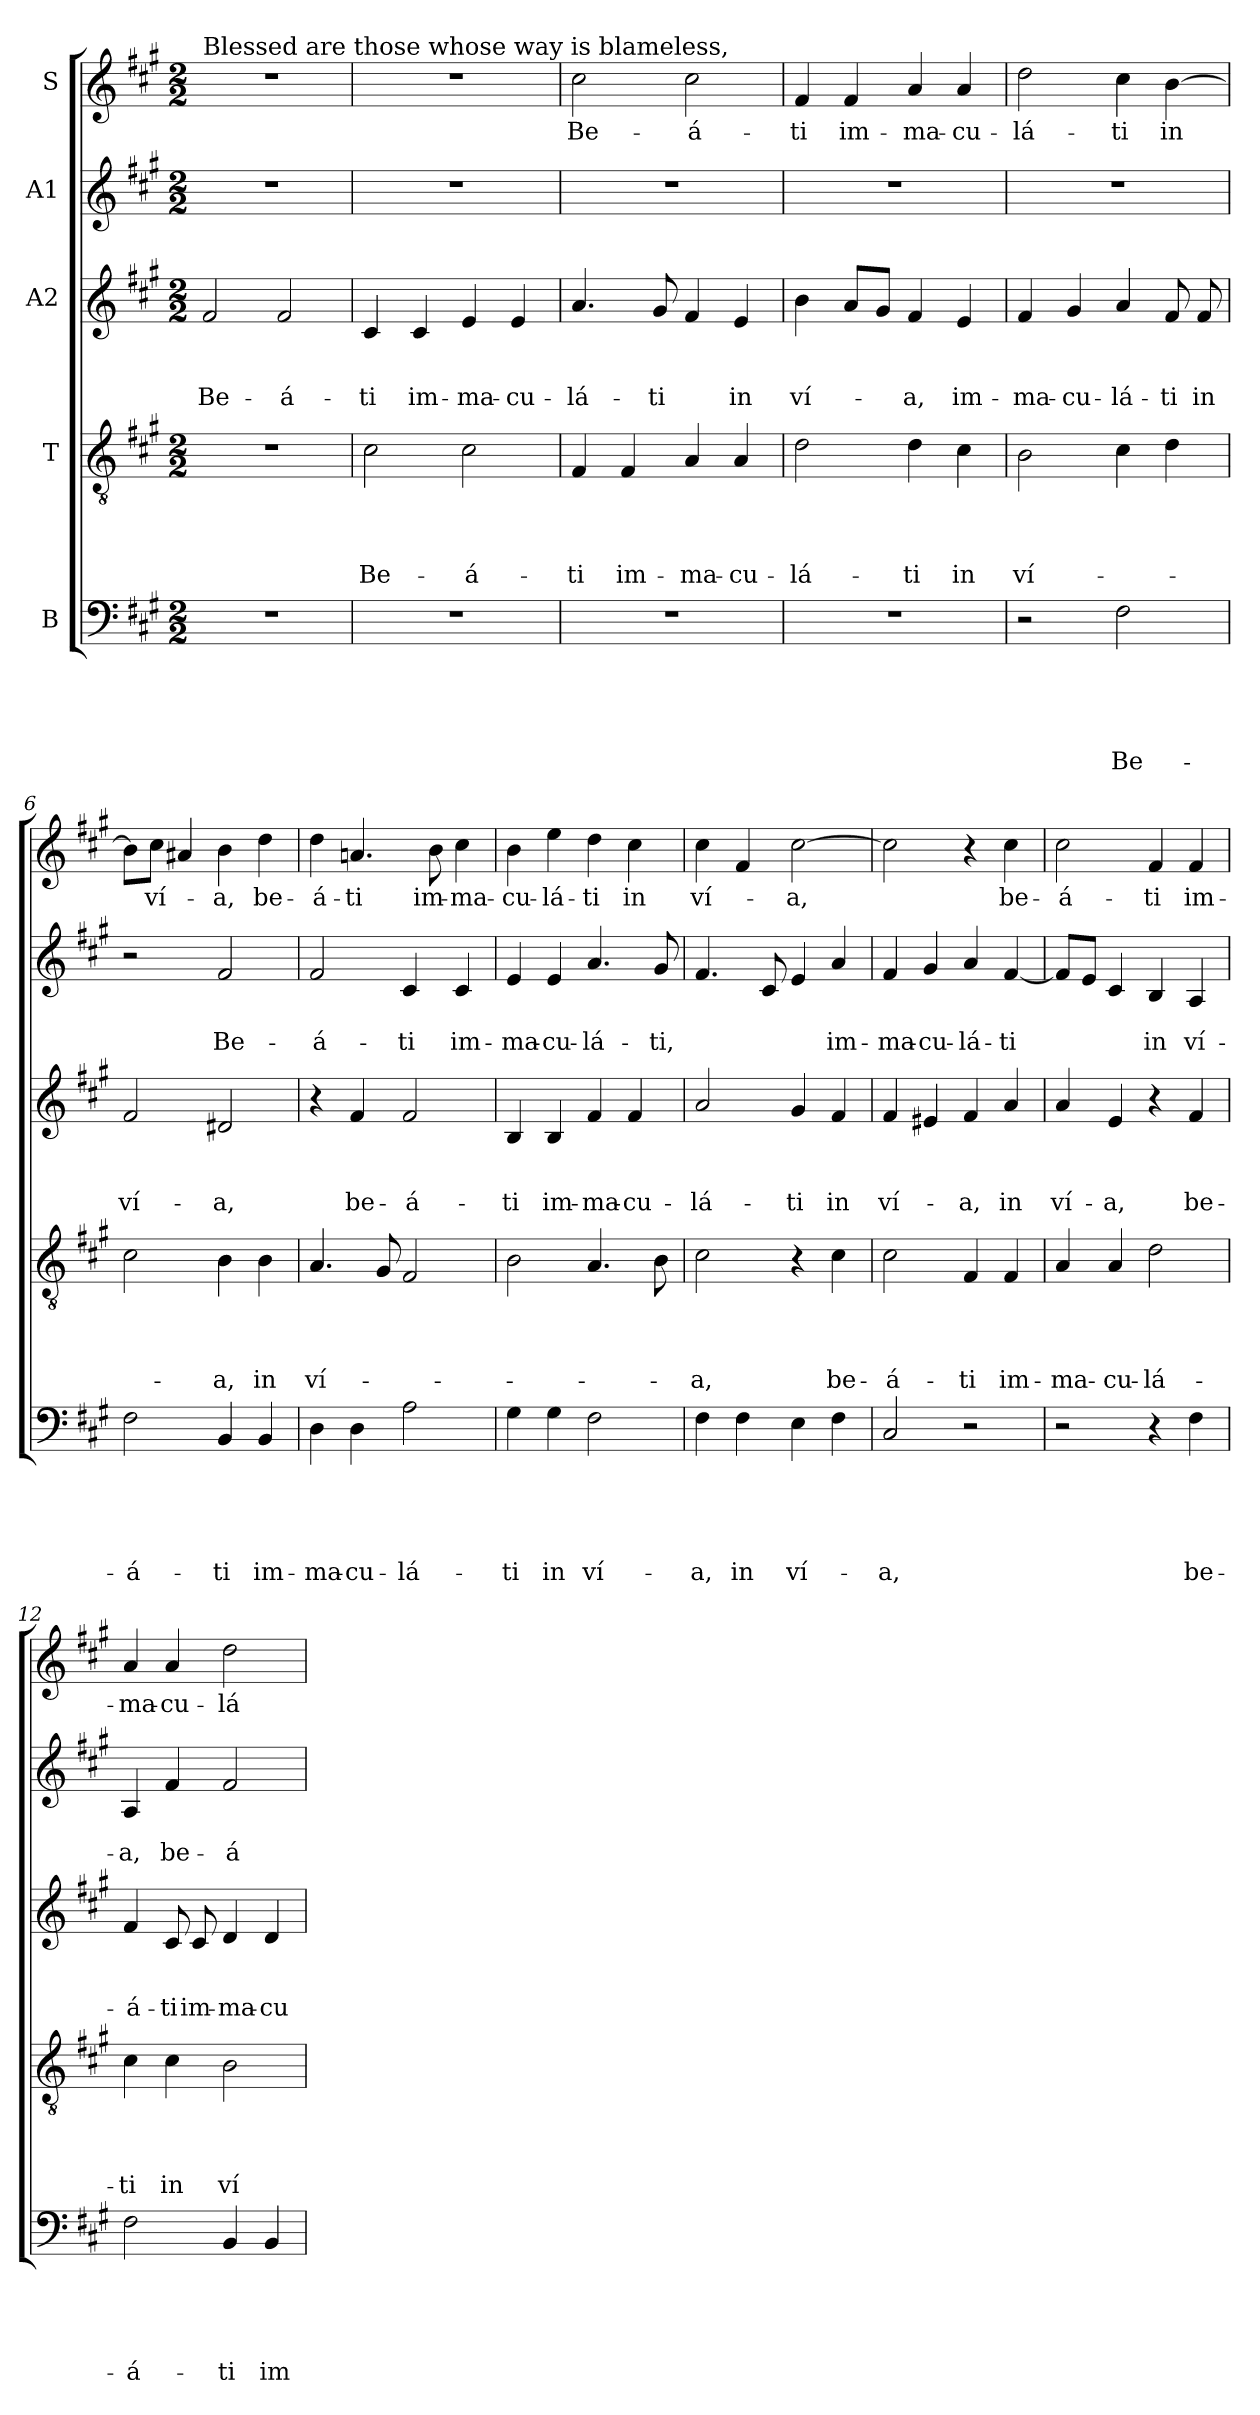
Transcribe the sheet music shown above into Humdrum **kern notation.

**kern	**text	**text	**text	**text	**text	**kern	**text	**text	**text	**text	**kern	**text	**text	**text	**kern	**text	**text	**kern	**text
*part5	*part5	*part5	*part5	*part5	*part5	*part4	*part4	*part4	*part4	*part4	*part3	*part3	*part3	*part3	*part2	*part2	*part2	*part1	*part1
*staff5	*staff5	*staff5	*staff5	*staff5	*staff5	*staff4	*staff4	*staff4	*staff4	*staff4	*staff3	*staff3	*staff3	*staff3	*staff2	*staff2	*staff2	*staff1	*staff1
*I"B	*	*	*	*	*	*I"T	*	*	*	*	*I"A2	*	*	*	*I"A1	*	*	*I"S	*
*clefF4	*	*	*	*	*	*clefGv2	*	*	*	*	*clefG2	*	*	*	*clefG2	*	*	*clefG2	*
*k[f#c#g#]	*	*	*	*	*	*k[f#c#g#]	*	*	*	*	*k[f#c#g#]	*	*	*	*k[f#c#g#]	*	*	*k[f#c#g#]	*
*A:	*	*	*	*	*	*A:	*	*	*	*	*A:	*	*	*	*A:	*	*	*A:	*
*M2/2	*	*	*	*	*	*M2/2	*	*	*	*	*M2/2	*	*	*	*M2/2	*	*	*M2/2	*
=1	=1	=1	=1	=1	=1	=1	=1	=1	=1	=1	=1	=1	=1	=1	=1	=1	=1	=1	=1
!	!	!	!	!	!	!	!	!	!	!	!	!	!	!	!	!	!	!LO:TX:a:t=Blessed are those whose way is blameless,	!
!	!	!	!	!	!	!	!	!	!	!	!	!	!	!LO:LY:b	!	!	!	!	!
1r	.	.	.	.	.	1r	.	.	.	.	2f#/	.	.	Be-	1r	.	.	1r	.
!	!	!	!	!	!	!	!	!	!	!	!	!	!	!LO:LY:b	!	!	!	!	!
.	.	.	.	.	.	.	.	.	.	.	2f#/	.	.	-á-	.	.	.	.	.
=2	=2	=2	=2	=2	=2	=2	=2	=2	=2	=2	=2	=2	=2	=2	=2	=2	=2	=2	=2
!	!	!	!	!	!	!	!	!	!	!LO:LY:b	!	!	!	!LO:LY:b	!	!	!	!	!
1r	.	.	.	.	.	2c#\	.	.	.	Be-	4c#/	.	.	-ti	1r	.	.	1r	.
!	!	!	!	!	!	!	!	!	!	!	!	!	!	!LO:LY:b	!	!	!	!	!
.	.	.	.	.	.	.	.	.	.	.	4c#/	.	.	im-	.	.	.	.	.
!	!	!	!	!	!	!	!	!	!	!LO:LY:b	!	!	!	!LO:LY:b	!	!	!	!	!
.	.	.	.	.	.	2c#\	.	.	.	-á-	4e/	.	.	-ma-	.	.	.	.	.
!	!	!	!	!	!	!	!	!	!	!	!	!	!	!LO:LY:b	!	!	!	!	!
.	.	.	.	.	.	.	.	.	.	.	4e/	.	.	-cu-	.	.	.	.	.
=3	=3	=3	=3	=3	=3	=3	=3	=3	=3	=3	=3	=3	=3	=3	=3	=3	=3	=3	=3
!	!	!	!	!	!	!	!	!	!	!LO:LY:b	!	!	!	!LO:LY:b	!	!	!	!	!LO:LY:b
1r	.	.	.	.	.	4F#/	.	.	.	-ti	4.a/	.	.	-lá-	1r	.	.	2cc#\	Be-
!	!	!	!	!	!	!	!	!	!	!LO:LY:b	!	!	!	!	!	!	!	!	!
.	.	.	.	.	.	4F#/	.	.	.	im-	.	.	.	.	.	.	.	.	.
!	!	!	!	!	!	!	!	!	!	!	!	!	!	!LO:LY:b	!	!	!	!	!
.	.	.	.	.	.	.	.	.	.	.	8g#/	.	.	-ti	.	.	.	.	.
!	!	!	!	!	!	!	!	!	!	!LO:LY:b	!	!	!	!	!	!	!	!	!LO:LY:b
.	.	.	.	.	.	4A/	.	.	.	-ma-	4f#/	.	.	.	.	.	.	2cc#\	-á-
!	!	!	!	!	!	!	!	!	!	!LO:LY:b	!	!	!	!LO:LY:b	!	!	!	!	!
.	.	.	.	.	.	4A/	.	.	.	-cu-	4e/	.	.	in	.	.	.	.	.
=4	=4	=4	=4	=4	=4	=4	=4	=4	=4	=4	=4	=4	=4	=4	=4	=4	=4	=4	=4
!	!	!	!	!	!	!	!	!	!	!LO:LY:b	!	!	!	!LO:LY:b	!	!	!	!	!LO:LY:b
1r	.	.	.	.	.	2d\	.	.	.	-lá-	4b\	.	.	ví-	1r	.	.	4f#/	-ti
!	!	!	!	!	!	!	!	!	!	!	!	!	!	!	!	!	!	!	!LO:LY:b
.	.	.	.	.	.	.	.	.	.	.	8a/L	.	.	.	.	.	.	4f#/	im-
.	.	.	.	.	.	.	.	.	.	.	8g#/J	.	.	.	.	.	.	.	.
!	!	!	!	!	!	!	!	!	!	!LO:LY:b	!	!	!	!LO:LY:b	!	!	!	!	!LO:LY:b
.	.	.	.	.	.	4d\	.	.	.	-ti	4f#/	.	.	-a,	.	.	.	4a/	-ma-
!	!	!	!	!	!	!	!	!	!	!LO:LY:b	!	!	!	!LO:LY:b	!	!	!	!	!LO:LY:b
.	.	.	.	.	.	4c#\	.	.	.	in	4e/	.	.	im-	.	.	.	4a/	-cu-
=5	=5	=5	=5	=5	=5	=5	=5	=5	=5	=5	=5	=5	=5	=5	=5	=5	=5	=5	=5
!	!	!	!	!	!	!	!	!	!	!LO:LY:b	!	!	!	!LO:LY:b	!	!	!	!	!LO:LY:b
2r	.	.	.	.	.	2B\	.	.	.	ví-	4f#/	.	.	-ma-	1r	.	.	2dd\	-lá-
!	!	!	!	!	!	!	!	!	!	!	!	!	!	!LO:LY:b	!	!	!	!	!
.	.	.	.	.	.	.	.	.	.	.	4g#/	.	.	-cu-	.	.	.	.	.
!	!	!	!	!	!LO:LY:b	!	!	!	!	!	!	!	!	!LO:LY:b	!	!	!	!	!LO:LY:b
2F#\	.	.	.	.	Be-	4c#\	.	.	.	.	4a/	.	.	-lá-	.	.	.	4cc#\	-ti
!	!	!	!	!	!	!	!	!	!	!	!	!	!	!LO:LY:b	!	!	!	!	!LO:LY:b
.	.	.	.	.	.	4d\	.	.	.	.	8f#/	.	.	-ti	.	.	.	[4b\	in
!	!	!	!	!	!	!	!	!	!	!	!	!	!	!LO:LY:b	!	!	!	!	!
.	.	.	.	.	.	.	.	.	.	.	8f#/	.	.	in	.	.	.	.	.
!!LO:PB:g=z
=6	=6	=6	=6	=6	=6	=6	=6	=6	=6	=6	=6	=6	=6	=6	=6	=6	=6	=6	=6
!	!	!	!	!	!LO:LY:b	!	!	!	!	!	!	!	!	!LO:LY:b	!	!	!	!	!
2F#\	.	.	.	.	-á-	2c#\	.	.	.	.	2f#/	.	.	ví-	2r	.	.	8b\L]	.
!	!	!	!	!	!	!	!	!	!	!	!	!	!	!	!	!	!	!	!LO:LY:b
.	.	.	.	.	.	.	.	.	.	.	.	.	.	.	.	.	.	8cc#\J	ví-
.	.	.	.	.	.	.	.	.	.	.	.	.	.	.	.	.	.	4a#X/	.
!	!	!	!	!	!LO:LY:b	!	!	!	!	!LO:LY:b	!	!	!	!LO:LY:b	!	!	!LO:LY:b	!	!LO:LY:b
4BB/	.	.	.	.	-ti	4B\	.	.	.	-a,	2d#X/	.	.	-a,	2f#/	.	Be-	4b\	-a,
!	!	!	!	!	!LO:LY:b	!	!	!	!	!LO:LY:b	!	!	!	!	!	!	!	!	!LO:LY:b
4BB/	.	.	.	.	im-	4B\	.	.	.	in	.	.	.	.	.	.	.	4dd\	be-
=7	=7	=7	=7	=7	=7	=7	=7	=7	=7	=7	=7	=7	=7	=7	=7	=7	=7	=7	=7
!	!	!	!	!	!LO:LY:b	!	!	!	!	!LO:LY:b	!	!	!	!	!	!	!LO:LY:b	!	!LO:LY:b
4D\	.	.	.	.	-ma-	4.A/	.	.	.	ví-	4r	.	.	.	2f#/	.	-á-	4dd\	-á-
!	!	!	!	!	!LO:LY:b	!	!	!	!	!	!	!	!	!LO:LY:b	!	!	!	!	!LO:LY:b
4D\	.	.	.	.	-cu-	.	.	.	.	.	4f#/	.	.	be-	.	.	.	4.an/	-ti
.	.	.	.	.	.	8G#/	.	.	.	.	.	.	.	.	.	.	.	.	.
!	!	!	!	!	!LO:LY:b	!	!	!	!	!	!	!	!	!LO:LY:b	!	!	!LO:LY:b	!	!
2A\	.	.	.	.	-lá-	2F#/	.	.	.	.	2f#/	.	.	-á-	4c#/	.	-ti	.	.
!	!	!	!	!	!	!	!	!	!	!	!	!	!	!	!	!	!	!	!LO:LY:b
.	.	.	.	.	.	.	.	.	.	.	.	.	.	.	.	.	.	8b\	im-
!	!	!	!	!	!	!	!	!	!	!	!	!	!	!	!	!	!LO:LY:b	!	!LO:LY:b
.	.	.	.	.	.	.	.	.	.	.	.	.	.	.	4c#/	.	im-	4cc#\	-ma-
=8	=8	=8	=8	=8	=8	=8	=8	=8	=8	=8	=8	=8	=8	=8	=8	=8	=8	=8	=8
!	!	!	!	!	!LO:LY:b	!	!	!	!	!	!	!	!	!LO:LY:b	!	!	!LO:LY:b	!	!LO:LY:b
4G#\	.	.	.	.	-ti	2B\	.	.	.	.	4B/	.	.	-ti	4e/	.	-ma-	4b\	-cu-
!	!	!	!	!	!LO:LY:b	!	!	!	!	!	!	!	!	!LO:LY:b	!	!	!LO:LY:b	!	!LO:LY:b
4G#\	.	.	.	.	in	.	.	.	.	.	4B/	.	.	im-	4e/	.	-cu-	4ee\	-lá-
!	!	!	!	!	!LO:LY:b	!	!	!	!	!	!	!	!	!LO:LY:b	!	!	!LO:LY:b	!	!LO:LY:b
2F#\	.	.	.	.	ví-	4.A/	.	.	.	.	4f#/	.	.	-ma-	4.a/	.	-lá-	4dd\	-ti
!	!	!	!	!	!	!	!	!	!	!	!	!	!	!LO:LY:b	!	!	!	!	!LO:LY:b
.	.	.	.	.	.	.	.	.	.	.	4f#/	.	.	-cu-	.	.	.	4cc#\	in
!	!	!	!	!	!	!	!	!	!	!	!	!	!	!	!	!	!LO:LY:b	!	!
.	.	.	.	.	.	8B\	.	.	.	.	.	.	.	.	8g#/	.	-ti,	.	.
=9	=9	=9	=9	=9	=9	=9	=9	=9	=9	=9	=9	=9	=9	=9	=9	=9	=9	=9	=9
!	!	!	!	!	!LO:LY:b	!	!	!	!	!LO:LY:b	!	!	!	!LO:LY:b	!	!	!	!	!LO:LY:b
4F#\	.	.	.	.	-a,	2c#\	.	.	.	-a,	2a/	.	.	-lá-	4.f#/	.	.	4cc#\	ví-
!	!	!	!	!	!LO:LY:b	!	!	!	!	!	!	!	!	!	!	!	!	!	!
4F#\	.	.	.	.	in	.	.	.	.	.	.	.	.	.	.	.	.	4f#/	.
.	.	.	.	.	.	.	.	.	.	.	.	.	.	.	8c#/	.	.	.	.
!	!	!	!	!	!LO:LY:b	!	!	!	!	!	!	!	!	!LO:LY:b	!	!	!	!	!LO:LY:b
4E\	.	.	.	.	ví-	4r	.	.	.	.	4g#/	.	.	-ti	4e/	.	.	[2cc#\	-a,
!	!	!	!	!	!	!	!	!	!	!LO:LY:b	!	!	!	!LO:LY:b	!	!	!LO:LY:b	!	!
4F#\	.	.	.	.	.	4c#\	.	.	.	be-	4f#/	.	.	in	4a/	.	im-	.	.
=10	=10	=10	=10	=10	=10	=10	=10	=10	=10	=10	=10	=10	=10	=10	=10	=10	=10	=10	=10
!	!	!	!	!	!LO:LY:b	!	!	!	!	!LO:LY:b	!	!	!	!LO:LY:b	!	!	!LO:LY:b	!	!
2C#/	.	.	.	.	-a,	2c#\	.	.	.	-á-	4f#/	.	.	ví-	4f#/	.	-ma-	2cc#\]	.
!	!	!	!	!	!	!	!	!	!	!	!	!	!	!	!	!	!LO:LY:b	!	!
.	.	.	.	.	.	.	.	.	.	.	4e#X/	.	.	.	4g#/	.	-cu-	.	.
!	!	!	!	!	!	!	!	!	!	!LO:LY:b	!	!	!	!LO:LY:b	!	!	!LO:LY:b	!	!
2r	.	.	.	.	.	4F#/	.	.	.	-ti	4f#/	.	.	-a,	4a/	.	-lá-	4r	.
!	!	!	!	!	!	!	!	!	!	!LO:LY:b	!	!	!	!LO:LY:b	!	!	!LO:LY:b	!	!LO:LY:b
.	.	.	.	.	.	4F#/	.	.	.	im-	4a/	.	.	in	[4f#/	.	-ti	4cc#\	be-
!!LO:LB:g=z
=11	=11	=11	=11	=11	=11	=11	=11	=11	=11	=11	=11	=11	=11	=11	=11	=11	=11	=11	=11
!	!	!	!	!	!	!	!	!	!	!LO:LY:b	!	!	!	!LO:LY:b	!	!	!	!	!LO:LY:b
2r	.	.	.	.	.	4A/	.	.	.	-ma-	4a/	.	.	ví-	8f#/L]	.	.	2cc#\	-á-
.	.	.	.	.	.	.	.	.	.	.	.	.	.	.	8e/J	.	.	.	.
!	!	!	!	!	!	!	!	!	!	!LO:LY:b	!	!	!	!LO:LY:b	!	!	!	!	!
.	.	.	.	.	.	4A/	.	.	.	-cu-	4e/	.	.	-a,	4c#/	.	.	.	.
!	!	!	!	!	!	!	!	!	!	!LO:LY:b	!	!	!	!	!	!	!LO:LY:b	!	!LO:LY:b
4r	.	.	.	.	.	2d\	.	.	.	-lá-	4r	.	.	.	4B/	.	in	4f#/	-ti
!	!	!	!	!	!LO:LY:b	!	!	!	!	!	!	!	!	!LO:LY:b	!	!	!LO:LY:b	!	!LO:LY:b
4F#\	.	.	.	.	be-	.	.	.	.	.	4f#/	.	.	be-	4A/	.	ví-	4f#/	im-
=12	=12	=12	=12	=12	=12	=12	=12	=12	=12	=12	=12	=12	=12	=12	=12	=12	=12	=12	=12
!	!	!	!	!	!LO:LY:b	!	!	!	!	!LO:LY:b	!	!	!	!LO:LY:b	!	!	!LO:LY:b	!	!LO:LY:b
2F#\	.	.	.	.	-á-	4c#\	.	.	.	-ti	4f#/	.	.	-á-	4A/	.	-a,	4a/	-ma-
!	!	!	!	!	!	!	!	!	!	!LO:LY:b	!	!	!	!LO:LY:b	!	!	!LO:LY:b	!	!LO:LY:b
.	.	.	.	.	.	4c#\	.	.	.	in	8c#/	.	.	-ti	4f#/	.	be-	4a/	-cu-
!	!	!	!	!	!	!	!	!	!	!	!	!	!	!LO:LY:b	!	!	!	!	!
.	.	.	.	.	.	.	.	.	.	.	8c#/	.	.	im-	.	.	.	.	.
!	!	!	!	!	!LO:LY:b	!	!	!	!	!LO:LY:b	!	!	!	!LO:LY:b	!	!	!LO:LY:b	!	!LO:LY:b
4BB/	.	.	.	.	-ti	2B\	.	.	.	ví-	4d/	.	.	-ma-	2f#/	.	-á-	2dd\	-lá-
!	!	!	!	!	!LO:LY:b	!	!	!	!	!	!	!	!	!LO:LY:b	!	!	!	!	!
4BB/	.	.	.	.	im-	.	.	.	.	.	4d/	.	.	-cu-	.	.	.	.	.
=	=	=	=	=	=	=	=	=	=	=	=	=	=	=	=	=	=	=	=
*-	*-	*-	*-	*-	*-	*-	*-	*-	*-	*-	*-	*-	*-	*-	*-	*-	*-	*-	*-
